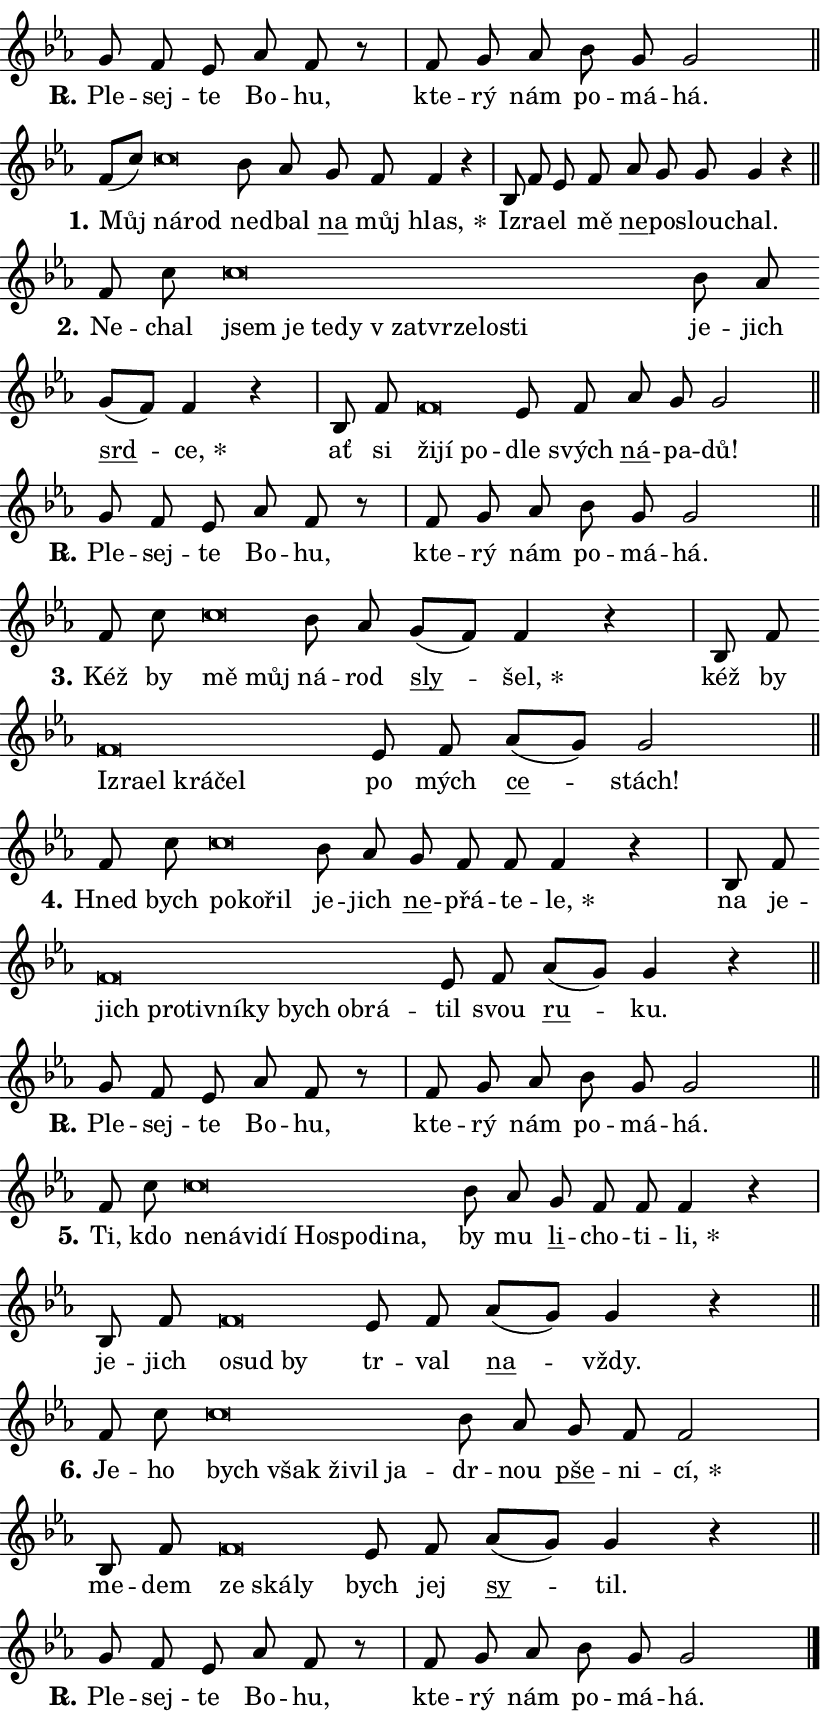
\version "2.24.0"
\header { tagline = "" }
\paper {
  indent = 0\cm
  top-margin = 0\cm
  right-margin = 0.13\cm % to fit lyric hyphens
  bottom-margin = 0\cm
  left-margin = 0\cm
  paper-width = 14\cm
  page-breaking = #ly:one-page-breaking
  system-system-spacing.basic-distance = #11
  score-system-spacing.basic-distance = #11
  ragged-last = ##f
}


%% Author: Thomas Morley
%% https://lists.gnu.org/archive/html/lilypond-user/2020-05/msg00002.html
#(define (line-position grob)
"Returns position of @var[grob} in current system:
   @code{'start}, if at first time-step
   @code{'end}, if at last time-step
   @code{'middle} otherwise
"
  (let* ((col (ly:item-get-column grob))
         (ln (ly:grob-object col 'left-neighbor))
         (rn (ly:grob-object col 'right-neighbor))
         (col-to-check-left (if (ly:grob? ln) ln col))
         (col-to-check-right (if (ly:grob? rn) rn col))
         (break-dir-left
           (and
             (ly:grob-property col-to-check-left 'non-musical #f)
             (ly:item-break-dir col-to-check-left)))
         (break-dir-right
           (and
             (ly:grob-property col-to-check-right 'non-musical #f)
             (ly:item-break-dir col-to-check-right))))
        (cond ((eqv? 1 break-dir-left) 'start)
              ((eqv? -1 break-dir-right) 'end)
              (else 'middle))))

#(define (tranparent-at-line-position vctor)
  (lambda (grob)
  "Relying on @code{line-position} select the relevant enry from @var{vctor}.
Used to determine transparency,"
    (case (line-position grob)
      ((end) (not (vector-ref vctor 0)))
      ((middle) (not (vector-ref vctor 1)))
      ((start) (not (vector-ref vctor 2))))))

noteHeadBreakVisibility =
#(define-music-function (break-visibility)(vector?)
"Makes @code{NoteHead}s transparent relying on @var{break-visibility}"
#{
  \override NoteHead.transparent =
    #(tranparent-at-line-position break-visibility)
#})

#(define delete-ledgers-for-transparent-note-heads
  (lambda (grob)
    "Reads whether a @code{NoteHead} is transparent.
If so this @code{NoteHead} is removed from @code{'note-heads} from
@var{grob}, which is supposed to be @code{LedgerLineSpanner}.
As a result ledgers are not printed for this @code{NoteHead}"
    (let* ((nhds-array (ly:grob-object grob 'note-heads))
           (nhds-list
             (if (ly:grob-array? nhds-array)
                 (ly:grob-array->list nhds-array)
                 '()))
           ;; Relies on the transparent-property being done before
           ;; Staff.LedgerLineSpanner.after-line-breaking is executed.
           ;; This is fragile ...
           (to-keep
             (remove
               (lambda (nhd)
                 (ly:grob-property nhd 'transparent #f))
               nhds-list)))
      ;; TODO find a better method to iterate over grob-arrays, similiar
      ;; to filter/remove etc for lists
      ;; For now rebuilt from scratch
      (set! (ly:grob-object grob 'note-heads)  '())
      (for-each
        (lambda (nhd)
          (ly:pointer-group-interface::add-grob grob 'note-heads nhd))
        to-keep))))

squashNotes = {
  \override NoteHead.X-extent = #'(-0.2 . 0.2)
  \override NoteHead.Y-extent = #'(-0.75 . 0)
  \override NoteHead.stencil =
    #(lambda (grob)
       (let ((pos (ly:grob-property grob 'staff-position)))
         (begin
           (if (< pos -7) (display "ERROR: Lower brevis then expected\n") (display ""))
           (if (<= pos -6) ly:text-interface::print ly:note-head::print))))
}
unSquashNotes = {
  \revert NoteHead.X-extent
  \revert NoteHead.Y-extent
  \revert NoteHead.stencil
}

hideNotes = \noteHeadBreakVisibility #begin-of-line-visible
unHideNotes = \noteHeadBreakVisibility #all-visible

% work-around for resetting accidentals
% https://lilypond.org/doc/v2.23/Documentation/notation/displaying-rhythms#unmetered-music
cadenzaMeasure = {
  \cadenzaOff
  \partial 1024 s1024
  \cadenzaOn
}

#(define-markup-command (accent layout props text) (markup?)
  "Underline accented syllable"
  (interpret-markup layout props
    #{\markup \override #'(offset . 4.3) \underline { #text }#}))

responsum = \markup \concat {
  "R" \hspace #-1.05 \path #0.1 #'((moveto 0 0.07) (lineto 0.9 0.8)) \hspace #0.05 "."
}

spaceSize = #0.6828661417322834 % exact space size for TeX Gyre Schola

\layout {
  \context {
    \Staff
    \remove "Time_signature_engraver"
    \override LedgerLineSpanner.after-line-breaking = #delete-ledgers-for-transparent-note-heads
  }
  \context {
    \Lyrics {
      \override LyricSpace.minimum-distance = \spaceSize
      \override LyricText.font-name = #"TeX Gyre Schola"
      \override LyricText.font-size = 1
      \override StanzaNumber.font-name = #"TeX Gyre Schola Bold"
      \override StanzaNumber.font-size = 1
    }
  }
  \context {
    \Score 
    \override NoteHead.text =
      #(lambda (grob) 
        (let ((pos (ly:grob-property grob 'staff-position)))
          #{\markup {
            \combine
              \halign #-0.55 \raise #(if (= pos -6) 0 0.5) \override #'(thickness . 2) \draw-line #'(3.2 . 0)
              \musicglyph "noteheads.sM1"
          }#}))
  }
}

% magnetic-lyrics.ily
%
%   written by
%     Jean Abou Samra <jean@abou-samra.fr>
%     Werner Lemberg <wl@gnu.org>
%
%   adapted by
%     Jiri Hon <jiri.hon@gmail.com>
%
% Version 2022-Apr-15

% https://www.mail-archive.com/lilypond-user@gnu.org/msg149350.html

#(define (Left_hyphen_pointer_engraver context)
   "Collect syllable-hyphen-syllable occurrences in lyrics and store
them in properties.  This engraver only looks to the left.  For
example, if the lyrics input is @code{foo -- bar}, it does the
following.

@itemize @bullet
@item
Set the @code{text} property of the @code{LyricHyphen} grob between
@q{foo} and @q{bar} to @code{foo}.

@item
Set the @code{left-hyphen} property of the @code{LyricText} grob with
text @q{foo} to the @code{LyricHyphen} grob between @q{foo} and
@q{bar}.
@end itemize

Use this auxiliary engraver in combination with the
@code{lyric-@/text::@/apply-@/magnetic-@/offset!} hook."
   (let ((hyphen #f)
         (text #f))
     (make-engraver
      (acknowledgers
       ((lyric-syllable-interface engraver grob source-engraver)
        (set! text grob)))
      (end-acknowledgers
       ((lyric-hyphen-interface engraver grob source-engraver)
        ;(when (not (grob::has-interface grob 'lyric-space-interface))
          (set! hyphen grob)));)
      ((stop-translation-timestep engraver)
       (when (and text hyphen)
         (ly:grob-set-object! text 'left-hyphen hyphen))
       (set! text #f)
       (set! hyphen #f)))))

#(define (lyric-text::apply-magnetic-offset! grob)
   "If the space between two syllables is less than the value in
property @code{LyricText@/.details@/.squash-threshold}, move the right
syllable to the left so that it gets concatenated with the left
syllable.

Use this function as a hook for
@code{LyricText@/.after-@/line-@/breaking} if the
@code{Left_@/hyphen_@/pointer_@/engraver} is active."
   (let ((hyphen (ly:grob-object grob 'left-hyphen #f)))
     (when hyphen
       (let ((left-text (ly:spanner-bound hyphen LEFT)))
         (when (grob::has-interface left-text 'lyric-syllable-interface)
           (let* ((common (ly:grob-common-refpoint grob left-text X))
                  (this-x-ext (ly:grob-extent grob common X))
                  (left-x-ext
                   (begin
                     ;; Trigger magnetism for left-text.
                     (ly:grob-property left-text 'after-line-breaking)
                     (ly:grob-extent left-text common X)))
                  ;; `delta` is the gap width between two syllables.
                  (delta (- (interval-start this-x-ext)
                            (interval-end left-x-ext)))
                  (details (ly:grob-property grob 'details))
                  (threshold (assoc-get 'squash-threshold details 0.2)))
             (when (< delta threshold)
               (let* (;; We have to manipulate the input text so that
                      ;; ligatures crossing syllable boundaries are not
                      ;; disabled.  For languages based on the Latin
                      ;; script this is essentially a beautification.
                      ;; However, for non-Western scripts it can be a
                      ;; necessity.
                      (lt (ly:grob-property left-text 'text))
                      (rt (ly:grob-property grob 'text))
                      (is-space (grob::has-interface hyphen 'lyric-space-interface))
                      (space (if is-space " " ""))
                      (extra-delta (if is-space spaceSize 0))
                      ;; Append new syllable.
                      (ltrt-space (if (and (string? lt) (string? rt))
                                (string-append lt space rt)
                                (make-concat-markup (list lt space rt))))
                      ;; Right-align `ltrt` to the right side.
                      (ltrt-space-markup (grob-interpret-markup
                               grob
                               (make-translate-markup
                                (cons (interval-length this-x-ext) 0)
                                (make-right-align-markup ltrt-space)))))
                 (begin
                   ;; Don't print `left-text`.
                   (ly:grob-set-property! left-text 'stencil #f)
                   ;; Set text and stencil (which holds all collected
                   ;; syllables so far) and shift it to the left.
                   (ly:grob-set-property! grob 'text ltrt-space)
                   (ly:grob-set-property! grob 'stencil ltrt-space-markup)
                   (ly:grob-translate-axis! grob (- (- delta extra-delta)) X))))))))))


#(define (lyric-hyphen::displace-bounds-first grob)
   ;; Make very sure this callback isn't triggered too early.
   (let ((left (ly:spanner-bound grob LEFT))
         (right (ly:spanner-bound grob RIGHT)))
     (ly:grob-property left 'after-line-breaking)
     (ly:grob-property right 'after-line-breaking)
     (ly:lyric-hyphen::print grob)))

squashThreshold = #0.4

\layout {
  \context {
    \Lyrics
    \consists #Left_hyphen_pointer_engraver
    \override LyricText.after-line-breaking =
      #lyric-text::apply-magnetic-offset!
    \override LyricHyphen.stencil = #lyric-hyphen::displace-bounds-first
    \override LyricText.details.squash-threshold = \squashThreshold
    \override LyricHyphen.minimum-distance = 0
    \override LyricHyphen.minimum-length = \squashThreshold
  }
}

squashText = \override LyricText.details.squash-threshold = 9999
unSquashText = \override LyricText.details.squash-threshold = \squashThreshold

leftText = \override LyricText.self-alignment-X = #LEFT
unLeftText = \revert LyricText.self-alignment-X

starOffset = #(lambda (grob) 
                (let ((x_offset (ly:self-alignment-interface::aligned-on-x-parent grob)))
                  (if (= x_offset 0) 0 (+ x_offset 1.2))))

star = #(define-music-function (syllable)(string?)
"Append star separator at the end of a syllable"
#{
  \once \override LyricText.X-offset = #starOffset
  \lyricmode { \markup {
    #syllable
    \override #'((font-name . "TeX Gyre Schola Bold")) \hspace #0.2 \lower #0.65 \larger "*"
  } }
#})

starAccent = #(define-music-function (syllable)(string?)
"Append star separator at the end of a syllable and make accent"
#{
  \once \override LyricText.X-offset = #starOffset
  \lyricmode { \markup {
    \accent #syllable
    \override #'((font-name . "TeX Gyre Schola Bold")) \hspace #0.2 \lower #0.65 \larger "*"
  } }
#})

breath = #(define-music-function (syllable)(string?)
"Append breathing indicator at the end of a syllable"
#{
  \lyricmode { \markup { #syllable "+" } }
#})

optionalBreath = #(define-music-function (syllable)(string?)
"Append optional breathing indicator at the end of a syllable"
#{
  \lyricmode { \markup { #syllable "(+)" } }
#})


\score {
    <<
        \new Voice = "melody" { \cadenzaOn \key es \major \relative { g'8 f es as f r \cadenzaMeasure \bar "|" f g as \bar "" bes g g2 \cadenzaMeasure \bar "||" \break } }
        \new Lyrics \lyricsto "melody" { \lyricmode { \set stanza = \responsum
Ple -- sej -- te Bo -- hu, kte -- rý nám po -- má -- há. } }
    >>
    \layout {}
}

\score {
    <<
        \new Voice = "melody" { \cadenzaOn \key es \major \relative { f'8[( c')] \bar "" \squashNotes c\breve*1/16 \hideNotes \breve*1/16 \bar "" \unHideNotes \unSquashNotes bes8 as \bar "" g f f4 r \cadenzaMeasure \bar "|" bes,8 f'8 es8 f \bar "" as g g g4 r \cadenzaMeasure \bar "||" \break } }
        \new Lyrics \lyricsto "melody" { \lyricmode { \set stanza = "1."
Můj \leftText ná -- \squashText rod \unLeftText \unSquashText ne -- dbal \markup \accent na můj \star hlas, Iz -- ra -- el mě \markup \accent ne -- po -- slou -- chal. } }
    >>
    \layout {}
}

\score {
    <<
        \new Voice = "melody" { \cadenzaOn \key es \major \relative { f'8 c' \bar "" \squashNotes c\breve*1/16 \hideNotes \breve*1/16 \bar "" \breve*1/16 \bar "" \breve*1/16 \bar "" \breve*1/16 \bar "" \breve*1/16 \bar "" \breve*1/16 \bar "" \breve*1/16 \breve*1/16 \bar "" \unHideNotes \unSquashNotes bes8 as \bar "" g[( f)] f4 r \cadenzaMeasure \bar "|" bes,8 f' \bar "" \squashNotes f\breve*1/16 \hideNotes \breve*1/16 \breve*1/16 \bar "" \unHideNotes \unSquashNotes es8 f \bar "" as g g2 \cadenzaMeasure \bar "||" \break } }
        \new Lyrics \lyricsto "melody" { \lyricmode { \set stanza = "2."
Ne -- chal \leftText jsem \squashText je te -- dy "v za" -- tvr -- ze -- lo -- sti \unLeftText \unSquashText je -- jich \markup \accent srd -- \star ce, ať si \leftText ži -- \squashText jí po -- \unLeftText \unSquashText dle svých \markup \accent ná -- pa -- dů! } }
    >>
    \layout {}
}

\score {
    <<
        \new Voice = "melody" { \cadenzaOn \key es \major \relative { g'8 f es as f r \cadenzaMeasure \bar "|" f g as \bar "" bes g g2 \cadenzaMeasure \bar "||" \break } }
        \new Lyrics \lyricsto "melody" { \lyricmode { \set stanza = \responsum
Ple -- sej -- te Bo -- hu, kte -- rý nám po -- má -- há. } }
    >>
    \layout {}
}

\score {
    <<
        \new Voice = "melody" { \cadenzaOn \key es \major \relative { f'8 c' \bar "" \squashNotes c\breve*1/16 \hideNotes \breve*1/16 \bar "" \unHideNotes \unSquashNotes bes8 as \bar "" g[( f)] f4 r \cadenzaMeasure \bar "|" bes,8 f' \bar "" \squashNotes f\breve*1/16 \hideNotes \breve*1/16 \bar "" \breve*1/16 \bar "" \breve*1/16 \breve*1/16 \bar "" \unHideNotes \unSquashNotes es8 f \bar "" as[( g)] g2 \cadenzaMeasure \bar "||" \break } }
        \new Lyrics \lyricsto "melody" { \lyricmode { \set stanza = "3."
Kéž by \leftText mě \squashText můj \unLeftText \unSquashText ná -- rod \markup \accent sly -- \star šel, kéž by \leftText Iz -- \squashText ra -- el krá -- čel \unLeftText \unSquashText po mých \markup \accent ce -- stách! } }
    >>
    \layout {}
}

\score {
    <<
        \new Voice = "melody" { \cadenzaOn \key es \major \relative { f'8 c' \bar "" \squashNotes c\breve*1/16 \hideNotes \breve*1/16 \breve*1/16 \bar "" \unHideNotes \unSquashNotes bes8 as \bar "" g f f f4 r \cadenzaMeasure \bar "|" bes,8 f' \bar "" \squashNotes f\breve*1/16 \hideNotes \breve*1/16 \bar "" \breve*1/16 \bar "" \breve*1/16 \bar "" \breve*1/16 \bar "" \breve*1/16 \bar "" \breve*1/16 \breve*1/16 \bar "" \unHideNotes \unSquashNotes es8 f \bar "" as[( g)] g4 r \cadenzaMeasure \bar "||" \break } }
        \new Lyrics \lyricsto "melody" { \lyricmode { \set stanza = "4."
Hned bych \leftText po -- \squashText ko -- řil \unLeftText \unSquashText je -- jich \markup \accent ne -- přá -- te -- \star le, na je -- \leftText jich \squashText pro -- tiv -- ní -- ky bych ob -- rá -- \unLeftText \unSquashText til svou \markup \accent ru -- ku. } }
    >>
    \layout {}
}

\score {
    <<
        \new Voice = "melody" { \cadenzaOn \key es \major \relative { g'8 f es as f r \cadenzaMeasure \bar "|" f g as \bar "" bes g g2 \cadenzaMeasure \bar "||" \break } }
        \new Lyrics \lyricsto "melody" { \lyricmode { \set stanza = \responsum
Ple -- sej -- te Bo -- hu, kte -- rý nám po -- má -- há. } }
    >>
    \layout {}
}

\score {
    <<
        \new Voice = "melody" { \cadenzaOn \key es \major \relative { f'8 c' \bar "" \squashNotes c\breve*1/16 \hideNotes \breve*1/16 \bar "" \breve*1/16 \bar "" \breve*1/16 \bar "" \breve*1/16 \bar "" \breve*1/16 \bar "" \breve*1/16 \breve*1/16 \bar "" \unHideNotes \unSquashNotes bes8 as \bar "" g f f f4 r \cadenzaMeasure \bar "|" bes,8 f' \bar "" \squashNotes f\breve*1/16 \hideNotes \breve*1/16 \breve*1/16 \bar "" \unHideNotes \unSquashNotes es8 f \bar "" as[( g)] g4 r \cadenzaMeasure \bar "||" \break } }
        \new Lyrics \lyricsto "melody" { \lyricmode { \set stanza = "5."
Ti, kdo \leftText ne -- \squashText ná -- vi -- dí Ho -- spo -- di -- na, \unLeftText \unSquashText by mu \markup \accent li -- cho -- ti -- \star li, je -- jich \leftText o -- \squashText sud by \unLeftText \unSquashText tr -- val \markup \accent na -- vždy. } }
    >>
    \layout {}
}

\score {
    <<
        \new Voice = "melody" { \cadenzaOn \key es \major \relative { f'8 c' \bar "" \squashNotes c\breve*1/16 \hideNotes \breve*1/16 \bar "" \breve*1/16 \bar "" \breve*1/16 \breve*1/16 \bar "" \unHideNotes \unSquashNotes bes8 as \bar "" g f f2 \cadenzaMeasure \bar "|" bes,8 f' \bar "" \squashNotes f\breve*1/16 \hideNotes \breve*1/16 \breve*1/16 \bar "" \unHideNotes \unSquashNotes es8 f \bar "" as[( g)] g4 r \cadenzaMeasure \bar "||" \break } }
        \new Lyrics \lyricsto "melody" { \lyricmode { \set stanza = "6."
Je -- ho \leftText bych \squashText však ži -- vil ja -- \unLeftText \unSquashText dr -- nou \markup \accent pše -- ni -- \star cí, me -- dem \leftText ze \squashText ská -- ly \unLeftText \unSquashText bych jej \markup \accent sy -- til. } }
    >>
    \layout {}
}

\score {
    <<
        \new Voice = "melody" { \cadenzaOn \key es \major \relative { g'8 f es as f r \cadenzaMeasure \bar "|" f g as \bar "" bes g g2 \cadenzaMeasure \bar "||" \break } \bar "|." }
        \new Lyrics \lyricsto "melody" { \lyricmode { \set stanza = \responsum
Ple -- sej -- te Bo -- hu, kte -- rý nám po -- má -- há. } }
    >>
    \layout {}
}
